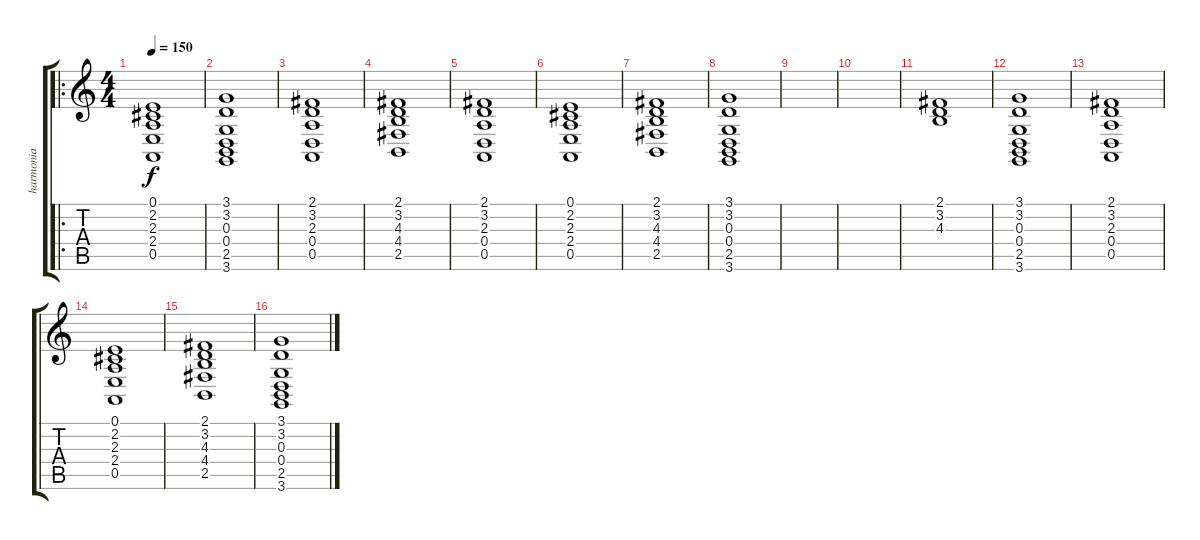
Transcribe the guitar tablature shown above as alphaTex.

\track ("harmonia" "harmonia") {instrument harmonica}
\staff {score tabs}
\tuning (E4 B3 G3 D3 A2 E2) {hide}
\ro
\ts (4 4)
\tempo 150
\clef g2
\ks c
(0.1 2.2 2.3 2.4 0.5).1{dy f} |
(3.1 3.2 0.3 0.4 2.5 3.6).1 |
(2.1 3.2 2.3 0.4 0.5).1 |
(2.1 3.2 4.3 4.4 2.5).1 |
(2.1 3.2 2.3 0.4 0.5).1 |
(0.1 2.2 2.3 2.4 0.5).1 |
(2.1 3.2 4.3 4.4 2.5).1 |
(3.1 3.2 0.3 0.4 2.5 3.6).1 |
|
|
(2.1 3.2 4.3).1 |
(3.1 3.2 0.3 0.4 2.5 3.6).1 |
(2.1 3.2 2.3 0.4 0.5).1 |
(0.1 2.2 2.3 2.4 0.5).1 |
(2.1 3.2 4.3 4.4 2.5).1 |
(3.1 3.2 0.3 0.4 2.5 3.6).1
